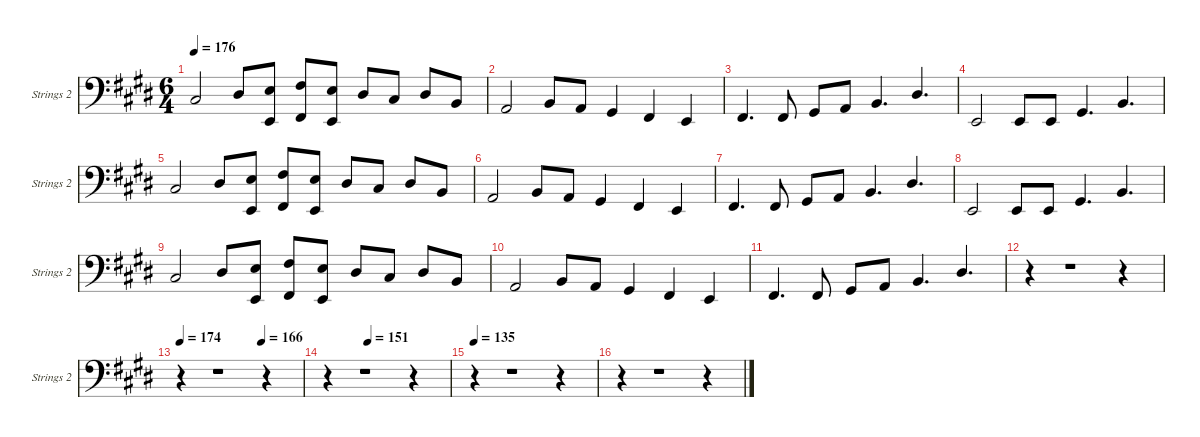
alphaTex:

\defaultSystemsLayout 4
\hideDynamics
\bracketExtendMode nobrackets
\useSystemSignSeparator
\singleTrackTrackNamePolicy allsystems
\multiTrackTrackNamePolicy allsystems
\firstSystemTrackNameMode fullname
\otherSystemsTrackNameMode fullname
\firstSystemTrackNameOrientation horizontal
\otherSystemsTrackNameOrientation horizontal
\track ("Strings 2" "vln.") {instrument stringensemble1}
\staff {score}
\tuning (E4 B3 G3 D3 A2 C2)
\ts (6 4)
\tempo 176
\clef f4
\ks e
13.6{acc #}.2{dy mf beam Up} 15.6{acc #}.8{beam Up} (7.5{acc forcenatural} 4.6{acc forcenatural}).8{beam Up} (4.4{acc #} 6.6{acc #}).8{beam Up} (7.5{acc forcenatural} 4.6{acc forcenatural}).8{beam Up} 15.6{acc #}.8{beam Up} 13.6{acc #}.8{beam Up} 15.6{acc #}.8{beam Up} 11.6{acc forcenatural}.8{beam Up} |
9.6{acc forcenatural}.2{beam Up} 11.6{acc forcenatural}.8{beam Up} 0.5{acc forcenatural}.8{beam Up} 8.6{acc #}.4{beam Up} 6.6{acc #}.4{beam Up} 4.6{acc forcenatural}.4{beam Up} |
6.6{acc #}.4{d beam Up} 6.6{acc #}.8{beam Up} 8.6{acc #}.8{beam Up} 0.5{acc forcenatural}.8{beam Up} 11.6{acc forcenatural}.4{d beam Up} 15.6{acc #}.4{d beam Up} |
4.6{acc forcenatural}.2{beam Up} 4.6{acc forcenatural}.8{beam Up} 4.6{acc forcenatural}.8{beam Up} 8.6{acc #}.4{d beam Up} 11.6{acc forcenatural}.4{d beam Up} |
13.6{acc #}.2{beam Up} 15.6{acc #}.8{beam Up} (7.5{acc forcenatural} 4.6{acc forcenatural}).8{beam Up} (4.4{acc #} 6.6{acc #}).8{beam Up} (7.5{acc forcenatural} 4.6{acc forcenatural}).8{beam Up} 15.6{acc #}.8{beam Up} 13.6{acc #}.8{beam Up} 15.6{acc #}.8{beam Up} 11.6{acc forcenatural}.8{beam Up} |
9.6{acc forcenatural}.2{beam Up} 11.6{acc forcenatural}.8{beam Up} 0.5{acc forcenatural}.8{beam Up} 8.6{acc #}.4{beam Up} 6.6{acc #}.4{beam Up} 4.6{acc forcenatural}.4{beam Up} |
6.6{acc #}.4{d beam Up} 6.6{acc #}.8{beam Up} 8.6{acc #}.8{beam Up} 0.5{acc forcenatural}.8{beam Up} 11.6{acc forcenatural}.4{d beam Up} 15.6{acc #}.4{d beam Up} |
4.6{acc forcenatural}.2{beam Up} 4.6{acc forcenatural}.8{beam Up} 4.6{acc forcenatural}.8{beam Up} 8.6{acc #}.4{d beam Up} 11.6{acc forcenatural}.4{d beam Up} |
13.6{acc #}.2{beam Up} 15.6{acc #}.8{beam Up} (7.5{acc forcenatural} 4.6{acc forcenatural}).8{beam Up} (4.4{acc #} 6.6{acc #}).8{beam Up} (7.5{acc forcenatural} 4.6{acc forcenatural}).8{beam Up} 15.6{acc #}.8{beam Up} 13.6{acc #}.8{beam Up} 15.6{acc #}.8{beam Up} 11.6{acc forcenatural}.8{beam Up} |
9.6{acc forcenatural}.2{beam Up} 11.6{acc forcenatural}.8{beam Up} 0.5{acc forcenatural}.8{beam Up} 8.6{acc #}.4{beam Up} 6.6{acc #}.4{beam Up} 4.6{acc forcenatural}.4{beam Up} |
6.6{acc #}.4{d beam Up} 6.6{acc #}.8{beam Up} 8.6{acc #}.8{beam Up} 0.5{acc forcenatural}.8{beam Up} 11.6{acc forcenatural}.4{d beam Up} 15.6{acc #}.4{d beam Up} |
r.4{beam Down} r.1{beam Down} r.4{beam Down} |
\tempo 174
\tempo (166 0.666667)
r.4{beam Down} r.1{beam Down} r.4{beam Down} |
\tempo (151 0.333333)
r.4{beam Down} r.1{beam Down} r.4{beam Down} |
\tempo 135
r.4{beam Down} r.1{beam Down} r.4{beam Down} |
r.4{beam Down} r.1{beam Down} r.4{beam Down}
